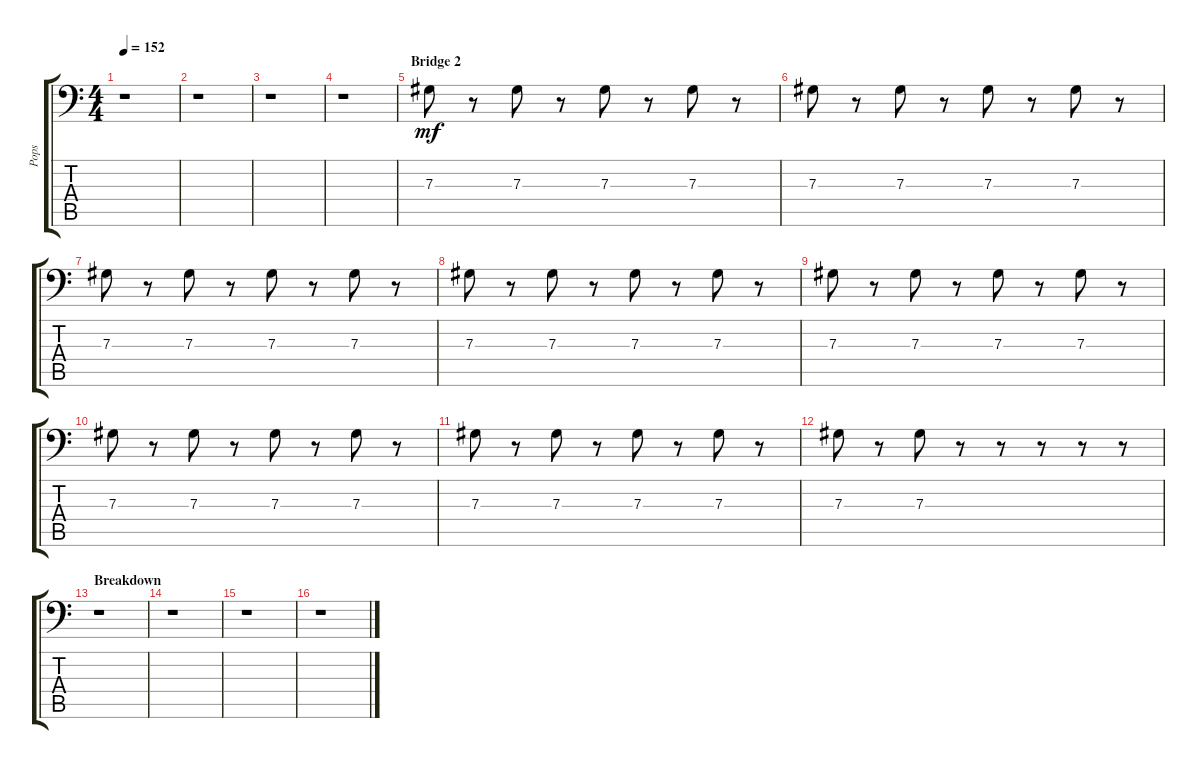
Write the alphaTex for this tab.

\track ("Pops" "Pops") {instrument lead6voice}
\staff {score tabs}
\tuning (Bb3 Gb3 Db3 Ab2 Eb2 Ab1) {hide}
\ts (4 4)
\tempo 152
\clef f4
\ks c
r.1{dy f} |
r.1 |
r.1 |
r.1 |
\section ("" "Bridge 2")
7.3.8{dy mf} r.8 7.3.8 r.8 7.3.8 r.8 7.3.8 r.8 |
7.3.8 r.8 7.3.8 r.8 7.3.8 r.8 7.3.8 r.8 |
7.3.8 r.8 7.3.8 r.8 7.3.8 r.8 7.3.8 r.8 |
7.3.8 r.8 7.3.8 r.8 7.3.8 r.8 7.3.8 r.8 |
7.3.8 r.8 7.3.8 r.8 7.3.8 r.8 7.3.8 r.8 |
7.3.8 r.8 7.3.8 r.8 7.3.8 r.8 7.3.8 r.8 |
7.3.8 r.8 7.3.8 r.8 7.3.8 r.8 7.3.8 r.8 |
7.3.8 r.8 7.3.8 r.8 r.8 r.8 r.8 r.8 |
\section ("" "Breakdown")
r.1 |
r.1 |
r.1 |
r.1
